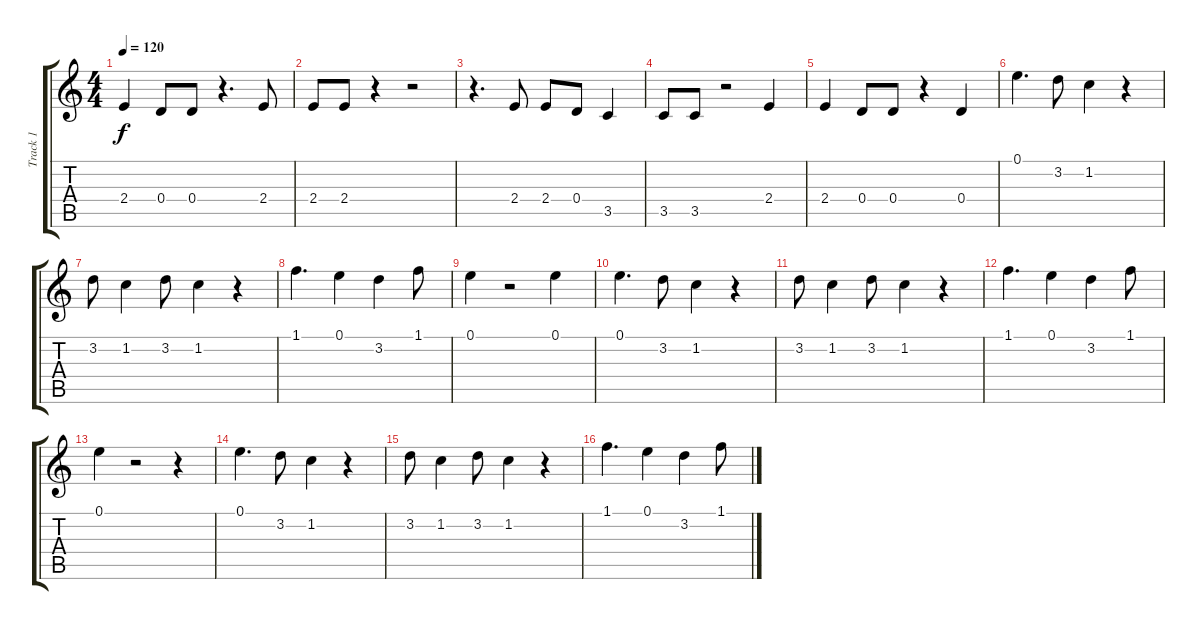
\track ("Track 1" "Track 1") {instrument distortionguitar}
\staff {score tabs}
\tuning (E4 B3 G3 D3 A2 E2) {hide}
\ts (4 4)
\tempo 120
\clef g2
\ks c
2.4.4{dy f} 0.4.8 0.4.8 r.4{d} 2.4.8 |
2.4.8 2.4.8 r.4 r.2 |
r.4{d} 2.4.8 2.4.8 0.4.8 3.5.4 |
3.5.8 3.5.8 r.2 2.4.4 |
2.4.4 0.4.8 0.4.8 r.4 0.4.4 |
0.1.4{d} 3.2.8 1.2.4 r.4 |
3.2.8 1.2.4 3.2.8 1.2.4 r.4 |
1.1.4{d} 0.1.4 3.2.4 1.1.8 |
0.1.4 r.2 0.1.4 |
0.1.4{d} 3.2.8 1.2.4 r.4 |
3.2.8 1.2.4 3.2.8 1.2.4 r.4 |
1.1.4{d} 0.1.4 3.2.4 1.1.8 |
0.1.4 r.2 r.4 |
0.1.4{d} 3.2.8 1.2.4 r.4 |
3.2.8 1.2.4 3.2.8 1.2.4 r.4 |
1.1.4{d} 0.1.4 3.2.4 1.1.8
